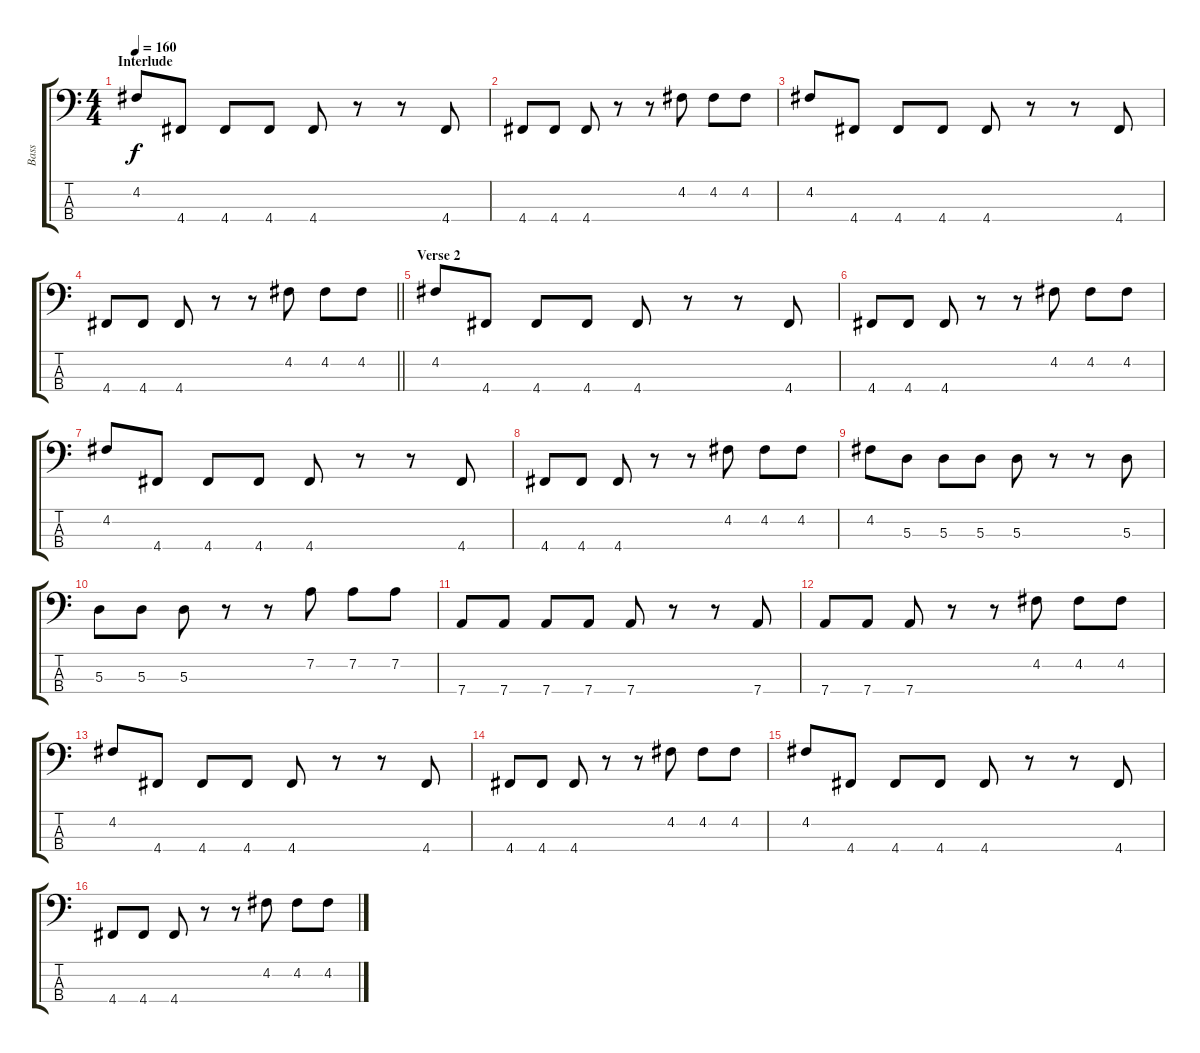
\track ("Bass" "Bass") {instrument electricbasspick}
\staff {score tabs}
\tuning (G2 D2 A1 D1) {hide}
\ts (4 4)
\section ("" "Interlude")
\tempo 160
\clef f4
\ks c
4.2.8{dy f} 4.4.8 4.4.8 4.4.8 4.4.8 r.8 r.8 4.4.8 |
4.4.8 4.4.8 4.4.8 r.8 r.8 4.2.8 4.2.8 4.2.8 |
4.2.8 4.4.8 4.4.8 4.4.8 4.4.8 r.8 r.8 4.4.8 |
\barLineRight lightlight
4.4.8 4.4.8 4.4.8 r.8 r.8 4.2.8 4.2.8 4.2.8 |
\section ("" "Verse 2")
4.2.8 4.4.8 4.4.8 4.4.8 4.4.8 r.8 r.8 4.4.8 |
4.4.8 4.4.8 4.4.8 r.8 r.8 4.2.8 4.2.8 4.2.8 |
4.2.8 4.4.8 4.4.8 4.4.8 4.4.8 r.8 r.8 4.4.8 |
4.4.8 4.4.8 4.4.8 r.8 r.8 4.2.8 4.2.8 4.2.8 |
4.2.8 5.3.8 5.3.8 5.3.8 5.3.8 r.8 r.8 5.3.8 |
5.3.8 5.3.8 5.3.8 r.8 r.8 7.2.8 7.2.8 7.2.8 |
7.4.8 7.4.8 7.4.8 7.4.8 7.4.8 r.8 r.8 7.4.8 |
7.4.8 7.4.8 7.4.8 r.8 r.8 4.2.8 4.2.8 4.2.8 |
4.2.8 4.4.8 4.4.8 4.4.8 4.4.8 r.8 r.8 4.4.8 |
4.4.8 4.4.8 4.4.8 r.8 r.8 4.2.8 4.2.8 4.2.8 |
4.2.8 4.4.8 4.4.8 4.4.8 4.4.8 r.8 r.8 4.4.8 |
4.4.8 4.4.8 4.4.8 r.8 r.8 4.2.8 4.2.8 4.2.8
